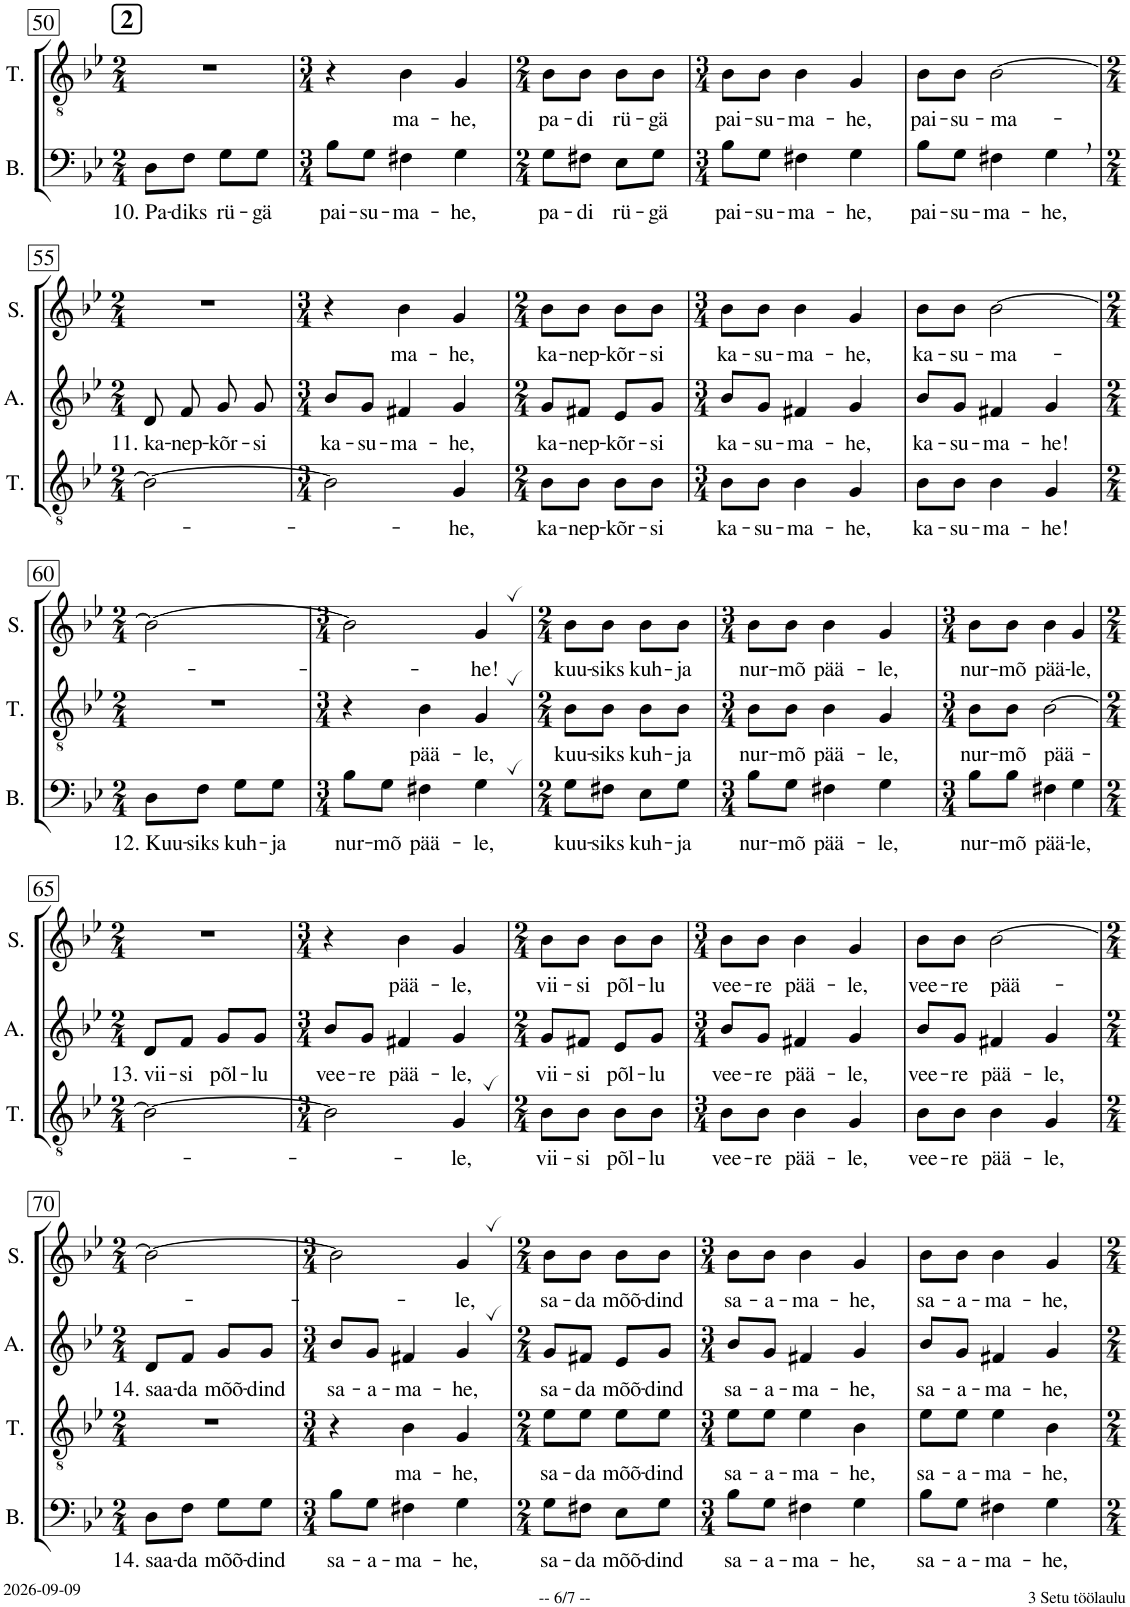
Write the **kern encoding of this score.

**kern	**text	**kern	**text	**kern	**text	**kern	**text
*part4	*part4	*part3	*part3	*part2	*part2	*part1	*part1
*staff4	*staff4	*staff3	*staff3	*staff2	*staff2	*staff1	*staff1
*I"Bass	*	*I"Tenor	*	*I"Alto	*	*I"Soprano	*
*I'B.	*	*I'T.	*	*I'A.	*	*I'S.	*
!!LO:PB:g=z
*clefF4	*	*clefGv2	*	*clefG2	*	*clefG2	*
*	*	*	*	*Trd1c2	*	*	*
*k[b-e-]	*	*k[b-e-]	*	*k[b-e-]	*	*k[b-e-]	*
*M2/4	*	*M2/4	*	*M2/4	*	*M2/4	*
!!LO:REH:place=s1:a:B:cj:fs=14:t=2
=50	=50	=50	=50	=50	=50	=50	=50
!	!LO:LY:b	!	!	!	!	!	!
8D\L	10. Pa-	2r	.	2r	.	2r	.
!	!LO:LY:b	!	!	!	!	!	!
8F\J	-diks	.	.	.	.	.	.
!	!LO:LY:b	!	!	!	!	!	!
8G\L	rü-	.	.	.	.	.	.
!	!LO:LY:b	!	!	!	!	!	!
8G\J	-gä	.	.	.	.	.	.
=51	=51	=51	=51	=51	=51	=51	=51
*M3/4	*	*M3/4	*	*M3/4	*	*M3/4	*
!	!LO:LY:b	!	!	!	!	!	!
8B-\L	pai-	4r	.	2.r	.	2.r	.
!	!LO:LY:b	!	!	!	!	!	!
8G\J	-su-	.	.	.	.	.	.
!	!LO:LY:b	!	!LO:LY:b	!	!	!	!
4F#X\	-ma-	4B-\	-ma-	.	.	.	.
!	!LO:LY:b	!	!LO:LY:b	!	!	!	!
4G\	-he,	4G/	-he,	.	.	.	.
=52	=52	=52	=52	=52	=52	=52	=52
*M2/4	*	*M2/4	*	*M2/4	*	*M2/4	*
!	!LO:LY:b	!	!LO:LY:b	!	!	!	!
8G\L	pa-	8B-\L	pa-	2r	.	2r	.
!	!LO:LY:b	!	!LO:LY:b	!	!	!	!
8F#X\J	-di	8B-\J	-di	.	.	.	.
!	!LO:LY:b	!	!LO:LY:b	!	!	!	!
8E-\L	rü-	8B-\L	rü-	.	.	.	.
!	!LO:LY:b	!	!LO:LY:b	!	!	!	!
8G\J	-gä	8B-\J	-gä	.	.	.	.
=53	=53	=53	=53	=53	=53	=53	=53
*M3/4	*	*M3/4	*	*M3/4	*	*M3/4	*
!	!LO:LY:b	!	!LO:LY:b	!	!	!	!
8B-\L	pai-	8B-\L	pai-	2.r	.	2.r	.
!	!LO:LY:b	!	!LO:LY:b	!	!	!	!
8G\J	-su-	8B-\J	-su-	.	.	.	.
!	!LO:LY:b	!	!LO:LY:b	!	!	!	!
4F#X\	-ma-	4B-\	-ma-	.	.	.	.
!	!LO:LY:b	!	!LO:LY:b	!	!	!	!
4G\	-he,	4G/	-he,	.	.	.	.
=54	=54	=54	=54	=54	=54	=54	=54
!	!LO:LY:b	!	!LO:LY:b	!	!	!	!
8B-\L	pai-	8B-\L	pai-	2.r	.	2.r	.
!	!LO:LY:b	!	!LO:LY:b	!	!	!	!
8G\J	-su-	8B-\J	-su-	.	.	.	.
!	!LO:LY:b	!	!LO:LY:b	!	!	!	!
4F#X\	-ma-	[2B-\	-ma-	.	.	.	.
!	!LO:LY:b	!	!	!	!	!	!
4G,\	-he,	.	.	.	.	.	.
!!LO:LB:g=z
=55	=55	=55	=55	=55	=55	=55	=55
*M2/4	*	*M2/4	*	*M2/4	*	*M2/4	*
!	!	!	!	!	!LO:LY:b	!	!
2r	.	2B-\_	.	8d/	11. ka-	2r	.
!	!	!	!	!	!LO:LY:b	!	!
.	.	.	.	8f/	-nep-	.	.
!	!	!	!	!	!LO:LY:b	!	!
.	.	.	.	8g/	-kõr-	.	.
!	!	!	!	!	!LO:LY:b	!	!
.	.	.	.	8g/	-si	.	.
=56	=56	=56	=56	=56	=56	=56	=56
*M3/4	*	*M3/4	*	*M3/4	*	*M3/4	*
!	!	!	!	!	!LO:LY:b	!	!
2.r	.	2B-\]	.	8b-/L	ka-	4r	.
!	!	!	!	!	!LO:LY:b	!	!
.	.	.	.	8g/J	-su-	.	.
!	!	!	!	!	!LO:LY:b	!	!LO:LY:b
.	.	.	.	4f#X/	-ma-	4b-\	-ma-
!	!	!	!LO:LY:b	!	!LO:LY:b	!	!LO:LY:b
.	.	4G/	-he,	4g/	-he,	4g/	-he,
=57	=57	=57	=57	=57	=57	=57	=57
*M2/4	*	*M2/4	*	*M2/4	*	*M2/4	*
!	!	!	!LO:LY:b	!	!LO:LY:b	!	!LO:LY:b
2r	.	8B-\L	ka-	8g/L	ka-	8b-\L	ka-
!	!	!	!LO:LY:b	!	!LO:LY:b	!	!LO:LY:b
.	.	8B-\J	-nep-	8f#X/J	-nep-	8b-\J	-nep-
!	!	!	!LO:LY:b	!	!LO:LY:b	!	!LO:LY:b
.	.	8B-\L	-kõr-	8e-/L	-kõr-	8b-\L	-kõr-
!	!	!	!LO:LY:b	!	!LO:LY:b	!	!LO:LY:b
.	.	8B-\J	-si	8g/J	-si	8b-\J	-si
=58	=58	=58	=58	=58	=58	=58	=58
*M3/4	*	*M3/4	*	*M3/4	*	*M3/4	*
!	!	!	!LO:LY:b	!	!LO:LY:b	!	!LO:LY:b
2.r	.	8B-\L	ka-	8b-/L	ka-	8b-\L	ka-
!	!	!	!LO:LY:b	!	!LO:LY:b	!	!LO:LY:b
.	.	8B-\J	-su-	8g/J	-su-	8b-\J	-su-
!	!	!	!LO:LY:b	!	!LO:LY:b	!	!LO:LY:b
.	.	4B-\	-ma-	4f#X/	-ma-	4b-\	-ma-
!	!	!	!LO:LY:b	!	!LO:LY:b	!	!LO:LY:b
.	.	4G/	-he,	4g/	-he,	4g/	-he,
=59	=59	=59	=59	=59	=59	=59	=59
!	!	!	!LO:LY:b	!	!LO:LY:b	!	!LO:LY:b
2.r	.	8B-\L	ka-	8b-/L	ka-	8b-\L	ka-
!	!	!	!LO:LY:b	!	!LO:LY:b	!	!LO:LY:b
.	.	8B-\J	-su-	8g/J	-su-	8b-\J	-su-
!	!	!	!LO:LY:b	!	!LO:LY:b	!	!LO:LY:b
.	.	4B-\	-ma-	4f#X/	-ma-	[2b-\	-ma-
!	!	!	!LO:LY:b	!	!LO:LY:b	!	!
.	.	4G/	-he!	4g/	-he!	.	.
!!LO:LB:g=z
=60	=60	=60	=60	=60	=60	=60	=60
*M2/4	*	*M2/4	*	*M2/4	*	*M2/4	*
!	!LO:LY:b	!	!	!	!	!	!
8D\L	12. Kuu-	2r	.	2r	.	2b-\_	.
!	!LO:LY:b	!	!	!	!	!	!
8F\J	-siks	.	.	.	.	.	.
!	!LO:LY:b	!	!	!	!	!	!
8G\L	kuh-	.	.	.	.	.	.
!	!LO:LY:b	!	!	!	!	!	!
8G\J	-ja	.	.	.	.	.	.
=61	=61	=61	=61	=61	=61	=61	=61
*M3/4	*	*M3/4	*	*M3/4	*	*M3/4	*
!	!LO:LY:b	!	!	!	!	!	!
8B-\L	nur-	4r	.	2.r	.	2b-\]	.
!	!LO:LY:b	!	!	!	!	!	!
8G\J	-mõ	.	.	.	.	.	.
!	!LO:LY:b	!	!LO:LY:b	!	!	!	!
4F#X\	pää-	4B-\	pää-	.	.	.	.
!	!LO:LY:b	!	!LO:LY:b	!	!	!	!LO:LY:b
4G,\	-le,	4G,/	-le,	.	.	4g,/	-he!
=62	=62	=62	=62	=62	=62	=62	=62
*M2/4	*	*M2/4	*	*M2/4	*	*M2/4	*
!	!LO:LY:b	!	!LO:LY:b	!	!	!	!LO:LY:b
8G\L	kuu-	8B-\L	kuu-	2r	.	8b-\L	kuu-
!	!LO:LY:b	!	!LO:LY:b	!	!	!	!LO:LY:b
8F#X\J	-siks	8B-\J	-siks	.	.	8b-\J	-siks
!	!LO:LY:b	!	!LO:LY:b	!	!	!	!LO:LY:b
8E-\L	kuh-	8B-\L	kuh-	.	.	8b-\L	kuh-
!	!LO:LY:b	!	!LO:LY:b	!	!	!	!LO:LY:b
8G\J	-ja	8B-\J	-ja	.	.	8b-\J	-ja
=63	=63	=63	=63	=63	=63	=63	=63
*M3/4	*	*M3/4	*	*M3/4	*	*M3/4	*
!	!LO:LY:b	!	!LO:LY:b	!	!	!	!LO:LY:b
8B-\L	nur-	8B-\L	nur-	2.r	.	8b-\L	nur-
!	!LO:LY:b	!	!LO:LY:b	!	!	!	!LO:LY:b
8G\J	-mõ	8B-\J	-mõ	.	.	8b-\J	-mõ
!	!LO:LY:b	!	!LO:LY:b	!	!	!	!LO:LY:b
4F#X\	pää-	4B-\	pää-	.	.	4b-\	pää-
!	!LO:LY:b	!	!LO:LY:b	!	!	!	!LO:LY:b
4G\	-le,	4G/	-le,	.	.	4g/	-le,
=64	=64	=64	=64	=64	=64	=64	=64
*M3/4	*	*M3/4	*	*M3/4	*	*M3/4	*
!	!LO:LY:b	!	!LO:LY:b	!	!	!	!LO:LY:b
8B-\L	nur-	8B-\L	nur-	8r	.	8b-\L	nur-
!	!LO:LY:b	!	!LO:LY:b	!	!	!	!LO:LY:b
8B-\J	-mõ	8B-\J	-mõ	4r	.	8b-\J	-mõ
!	!LO:LY:b	!	!LO:LY:b	!	!	!	!LO:LY:b
4F#X\	pää-	[2B-\	pää-	.	.	4b-\	pää-
.	.	.	.	4r	.	.	.
!	!LO:LY:b	!	!	!	!	!	!LO:LY:b
4G\	-le,	.	.	.	.	4g/	-le,
.	.	.	.	8r	.	.	.
!!LO:LB:g=z
=65	=65	=65	=65	=65	=65	=65	=65
*M2/4	*	*M2/4	*	*M2/4	*	*M2/4	*
!	!	!	!	!	!LO:LY:b	!	!
2r	.	2B-\_	.	8d/L	13. vii-	2r	.
!	!	!	!	!	!LO:LY:b	!	!
.	.	.	.	8f/J	-si	.	.
!	!	!	!	!	!LO:LY:b	!	!
.	.	.	.	8g/L	põl-	.	.
!	!	!	!	!	!LO:LY:b	!	!
.	.	.	.	8g/J	-lu	.	.
=66	=66	=66	=66	=66	=66	=66	=66
*M3/4	*	*M3/4	*	*M3/4	*	*M3/4	*
!	!	!	!	!	!LO:LY:b	!	!
2.r	.	2B-\]	.	8b-/L	vee-	4r	.
!	!	!	!	!	!LO:LY:b	!	!
.	.	.	.	8g/J	-re	.	.
!	!	!	!	!	!LO:LY:b	!	!LO:LY:b
.	.	.	.	4f#X/	pää-	4b-\	pää-
!	!	!	!LO:LY:b	!	!LO:LY:b	!	!LO:LY:b
.	.	4G,/	-le,	4g/	-le,	4g/	-le,
=67	=67	=67	=67	=67	=67	=67	=67
*M2/4	*	*M2/4	*	*M2/4	*	*M2/4	*
!	!	!	!LO:LY:b	!	!LO:LY:b	!	!LO:LY:b
2r	.	8B-\L	vii-	8g/L	vii-	8b-\L	vii-
!	!	!	!LO:LY:b	!	!LO:LY:b	!	!LO:LY:b
.	.	8B-\J	-si	8f#X/J	-si	8b-\J	-si
!	!	!	!LO:LY:b	!	!LO:LY:b	!	!LO:LY:b
.	.	8B-\L	põl-	8e-/L	põl-	8b-\L	põl-
!	!	!	!LO:LY:b	!	!LO:LY:b	!	!LO:LY:b
.	.	8B-\J	-lu	8g/J	-lu	8b-\J	-lu
=68	=68	=68	=68	=68	=68	=68	=68
*M3/4	*	*M3/4	*	*M3/4	*	*M3/4	*
!	!	!	!LO:LY:b	!	!LO:LY:b	!	!LO:LY:b
2.r	.	8B-\L	vee-	8b-/L	vee-	8b-\L	vee-
!	!	!	!LO:LY:b	!	!LO:LY:b	!	!LO:LY:b
.	.	8B-\J	-re	8g/J	-re	8b-\J	-re
!	!	!	!LO:LY:b	!	!LO:LY:b	!	!LO:LY:b
.	.	4B-\	pää-	4f#X/	pää-	4b-\	pää-
!	!	!	!LO:LY:b	!	!LO:LY:b	!	!LO:LY:b
.	.	4G/	-le,	4g/	-le,	4g/	-le,
=69	=69	=69	=69	=69	=69	=69	=69
!	!	!	!LO:LY:b	!	!LO:LY:b	!	!LO:LY:b
2.r	.	8B-\L	vee-	8b-/L	vee-	8b-\L	vee-
!	!	!	!LO:LY:b	!	!LO:LY:b	!	!LO:LY:b
.	.	8B-\J	-re	8g/J	-re	8b-\J	-re
!	!	!	!LO:LY:b	!	!LO:LY:b	!	!LO:LY:b
.	.	4B-\	pää-	4f#X/	pää-	[2b-\	pää-
!	!	!	!LO:LY:b	!	!LO:LY:b	!	!
.	.	4G/	-le,	4g/	-le,	.	.
!!LO:LB:g=z
=70	=70	=70	=70	=70	=70	=70	=70
*M2/4	*	*M2/4	*	*M2/4	*	*M2/4	*
!	!LO:LY:b	!	!	!	!LO:LY:b	!	!
8D\L	14. saa-	2r	.	8d/L	14. saa-	2b-\_	.
!	!LO:LY:b	!	!	!	!LO:LY:b	!	!
8F\J	-da	.	.	8f/J	-da	.	.
!	!LO:LY:b	!	!	!	!LO:LY:b	!	!
8G\L	mõõ-	.	.	8g/L	mõõ-	.	.
!	!LO:LY:b	!	!	!	!LO:LY:b	!	!
8G\J	-dind	.	.	8g/J	-dind	.	.
=71	=71	=71	=71	=71	=71	=71	=71
*M3/4	*	*M3/4	*	*M3/4	*	*M3/4	*
!	!LO:LY:b	!	!	!	!LO:LY:b	!	!
8B-\L	sa-	4r	.	8b-/L	sa-	2b-\]	.
!	!LO:LY:b	!	!	!	!LO:LY:b	!	!
8G\J	-a-	.	.	8g/J	-a-	.	.
!	!LO:LY:b	!	!LO:LY:b	!	!LO:LY:b	!	!
4F#X\	-ma-	4B-\	-ma-	4f#X/	-ma-	.	.
!	!LO:LY:b	!	!LO:LY:b	!	!LO:LY:b	!	!LO:LY:b
4G\	-he,	4G/	-he,	4g,/	-he,	4g,/	-le,
=72	=72	=72	=72	=72	=72	=72	=72
*M2/4	*	*M2/4	*	*M2/4	*	*M2/4	*
!	!LO:LY:b	!	!LO:LY:b	!	!LO:LY:b	!	!LO:LY:b
8G\L	sa-	8e-\L	sa-	8g/L	sa-	8b-\L	sa-
!	!LO:LY:b	!	!LO:LY:b	!	!LO:LY:b	!	!LO:LY:b
8F#X\J	-da	8e-\J	-da	8f#X/J	-da	8b-\J	-da
!	!LO:LY:b	!	!LO:LY:b	!	!LO:LY:b	!	!LO:LY:b
8E-\L	mõõ-	8e-\L	mõõ-	8e-/L	mõõ-	8b-\L	mõõ-
!	!LO:LY:b	!	!LO:LY:b	!	!LO:LY:b	!	!LO:LY:b
8G\J	-dind	8e-\J	-dind	8g/J	-dind	8b-\J	-dind
=73	=73	=73	=73	=73	=73	=73	=73
*M3/4	*	*M3/4	*	*M3/4	*	*M3/4	*
!	!LO:LY:b	!	!LO:LY:b	!	!LO:LY:b	!	!LO:LY:b
8B-\L	sa-	8e-\L	sa-	8b-/L	sa-	8b-\L	sa-
!	!LO:LY:b	!	!LO:LY:b	!	!LO:LY:b	!	!LO:LY:b
8G\J	-a-	8e-\J	-a-	8g/J	-a-	8b-\J	-a-
!	!LO:LY:b	!	!LO:LY:b	!	!LO:LY:b	!	!LO:LY:b
4F#X\	-ma-	4e-\	-ma-	4f#X/	-ma-	4b-\	-ma-
!	!LO:LY:b	!	!LO:LY:b	!	!LO:LY:b	!	!LO:LY:b
4G\	-he,	4B-\	-he,	4g/	-he,	4g/	-he,
=74	=74	=74	=74	=74	=74	=74	=74
!	!LO:LY:b	!	!LO:LY:b	!	!LO:LY:b	!	!LO:LY:b
8B-\L	sa-	8e-\L	sa-	8b-/L	sa-	8b-\L	sa-
!	!LO:LY:b	!	!LO:LY:b	!	!LO:LY:b	!	!LO:LY:b
8G\J	-a-	8e-\J	-a-	8g/J	-a-	8b-\J	-a-
!	!LO:LY:b	!	!LO:LY:b	!	!LO:LY:b	!	!LO:LY:b
4F#X\	-ma-	4e-\	-ma-	4f#X/	-ma-	4b-\	-ma-
!	!LO:LY:b	!	!LO:LY:b	!	!LO:LY:b	!	!LO:LY:b
4G\	-he,	4B-\	-he,	4g/	-he,	4g/	-he,
=	=	=	=	=	=	=	=
*-	*-	*-	*-	*-	*-	*-	*-
